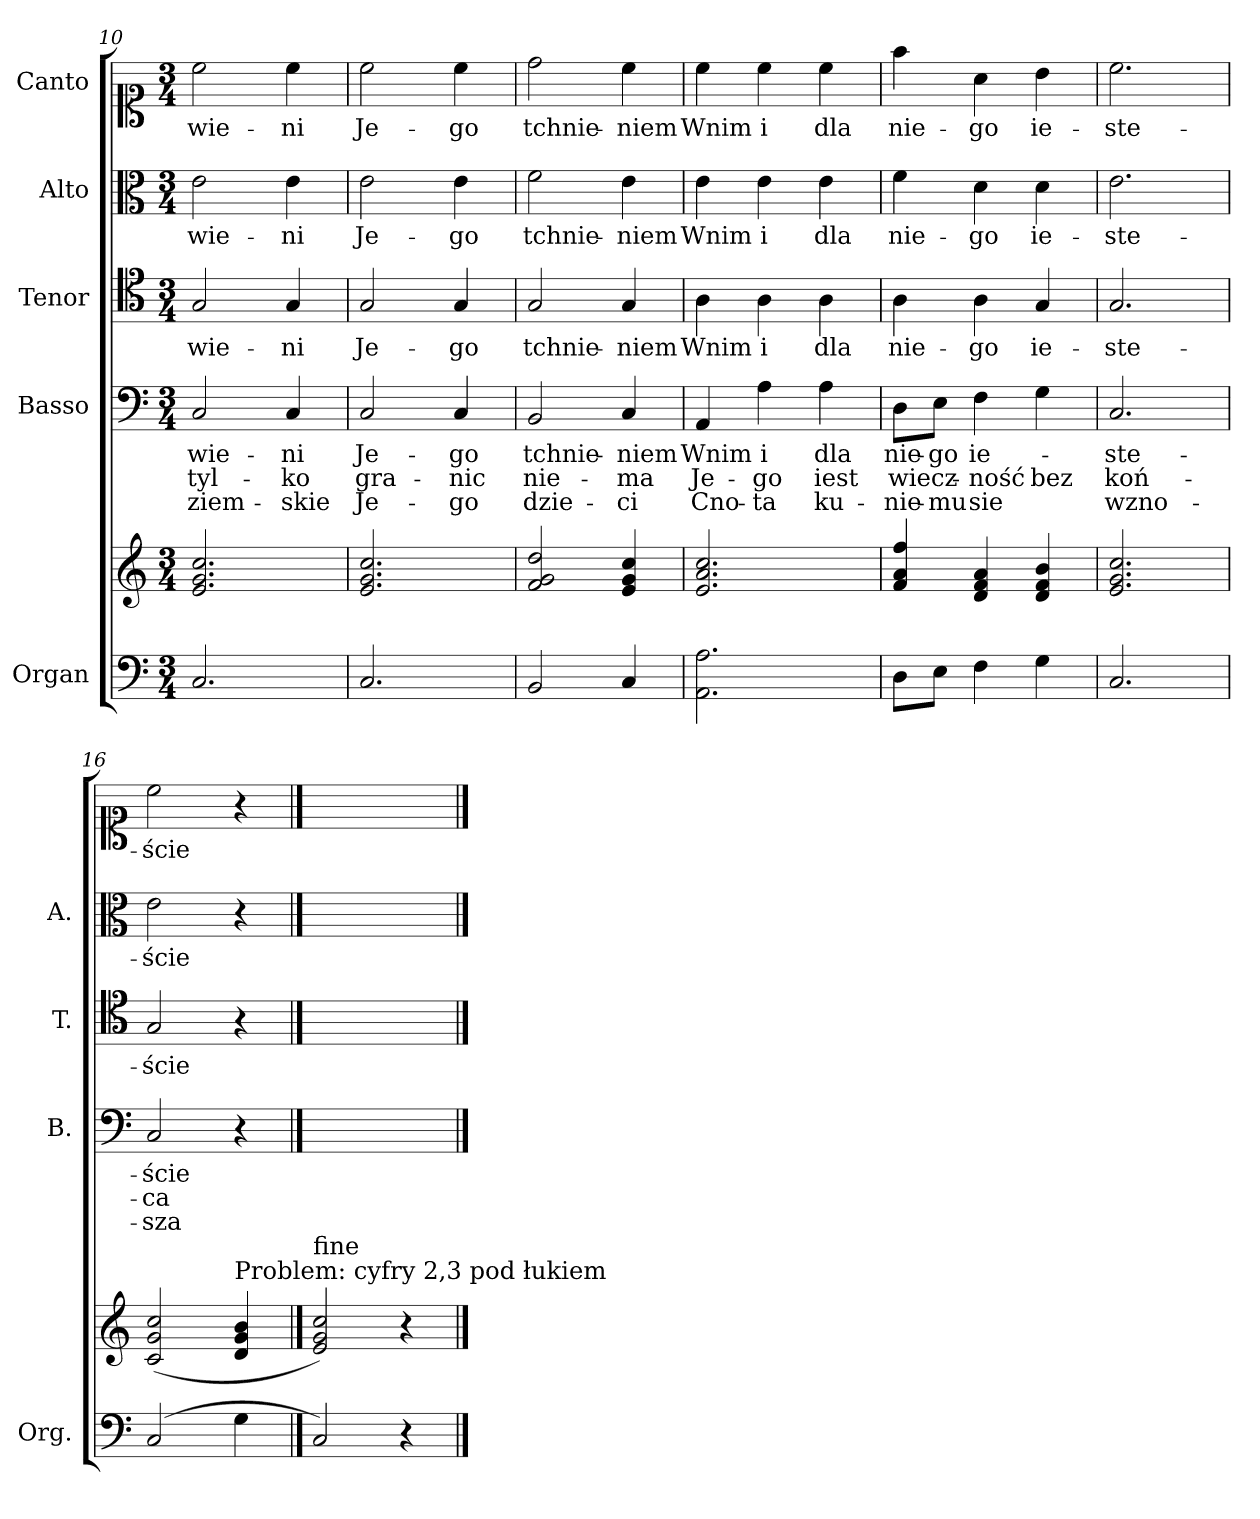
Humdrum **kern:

**kern	**kern	**kern	**text	**text	**text	**kern	**text	**kern	**text	**kern	**text
*part5	*part5	*part4	*part4	*part4	*part4	*part3	*part3	*part2	*part2	*part1	*part1
*staff6	*staff5	*staff4	*staff4	*staff4	*staff4	*staff3	*staff3	*staff2	*staff2	*staff1	*staff1
*I"Organ	*	*I"Basso	*	*	*	*I"Tenor	*	*I"Alto	*	*I"Canto	*
*I'Org.	*	*I'B.	*	*	*	*I'T.	*	*I'A.	*	*	*
*clefF4	*clefG2	*clefF4	*	*	*	*clefC4	*	*clefC3	*	*clefC1	*
*k[]	*k[]	*k[]	*	*	*	*k[]	*	*k[]	*	*k[]	*
*M3/4	*M3/4	*M3/4	*	*	*	*M3/4	*	*M3/4	*	*M3/4	*
=10	=10	=10	=10	=10	=10	=10	=10	=10	=10	=10	=10
2.C/	2.e/ 2.g/ 2.cc/	2C/	wie-	tyl-	ziem-	2G/	wie-	2e\	wie-	2cc\	wie-
.	.	4C/	-ni	-ko	-skie	4G/	-ni	4e\	-ni	4cc\	-ni
=11	=11	=11	=11	=11	=11	=11	=11	=11	=11	=11	=11
2.C/	2.e/ 2.g/ 2.cc/	2C/	Je-	gra-	Je-	2G/	Je-	2e\	Je-	2cc\	Je-
.	.	4C/	-go	-nic	-go	4G/	-go	4e\	-go	4cc\	-go
=12	=12	=12	=12	=12	=12	=12	=12	=12	=12	=12	=12
2BB/	2f/ 2g/ 2dd/	2BB/	tchnie-	nie-	dzie-	2G/	tchnie-	2f\	tchnie-	2dd\	tchnie-
4C/	4e/ 4g/ 4cc/	4C/	-niem	-ma	-ci	4G/	-niem	4e\	-niem	4cc\	-niem
=13	=13	=13	=13	=13	=13	=13	=13	=13	=13	=13	=13
2.AA\ 2.A\	2.e/ 2.a/ 2.cc/	4AA/	Wnim	Je-	Cno-	4A\	Wnim	4e\	Wnim	4cc\	Wnim
.	.	4A\	i	-go	-ta	4A\	i	4e\	i	4cc\	i
.	.	4A\	dla	iest	ku-	4A\	dla	4e\	dla	4cc\	dla
=14	=14	=14	=14	=14	=14	=14	=14	=14	=14	=14	=14
8D\L	4f/ 4a/ 4ff/	8D\L	nie-	wiecz-	-nie-	4A\	nie-	4f\	nie-	4ff\	nie-
8E\J	.	8E\J	-go	.	-mu	.	.	.	.	.	.
4F\	4d/ 4f/ 4a/	4F\	ie-	-ność	sie	4A\	-go	4d\	-go	4a\	-go
4G\	4d/ 4f/ 4b/	4G\	.	bez	.	4G/	ie-	4d\	ie-	4b\	ie-
=15	=15	=15	=15	=15	=15	=15	=15	=15	=15	=15	=15
2.C/	2.e/ 2.g/ 2.cc/	2.C/	-ste-	koń-	wzno-	2.G/	-ste-	2.e\	-ste-	2.cc\	-ste-
=16	=16	=16	=16	=16	=16	=16	=16	=16	=16	=16	=16
(2C/	(2c/ 2g/ 2cc/	2C/	-ście	-ca	-sza	2G/	-ście	2e\	-ście	2cc\	-ście
!	!LO:TX:a:t=Problem&colon; cyfry 2,3 pod łukiem	!	!	!	!	!	!	!	!	!	!
4G\	4d/ 4g/ 4b/	4r	.	.	.	4r	.	4r	.	4r	.
==17	==17	==17	==17	==17	==17	==17	==17	==17	==17	==17	==17
!	!LO:TX:a:t=fine	!	!	!	!	!	!	!	!	!	!
2C/)	2e/ 2g/ 2cc/)	2.ryy	.	.	.	2.ryy	.	2.ryy	.	2.ryy	.
4r	4r	.	.	.	.	.	.	.	.	.	.
==	==	==	==	==	==	==	==	==	==	==	==
*-	*-	*-	*-	*-	*-	*-	*-	*-	*-	*-	*-
